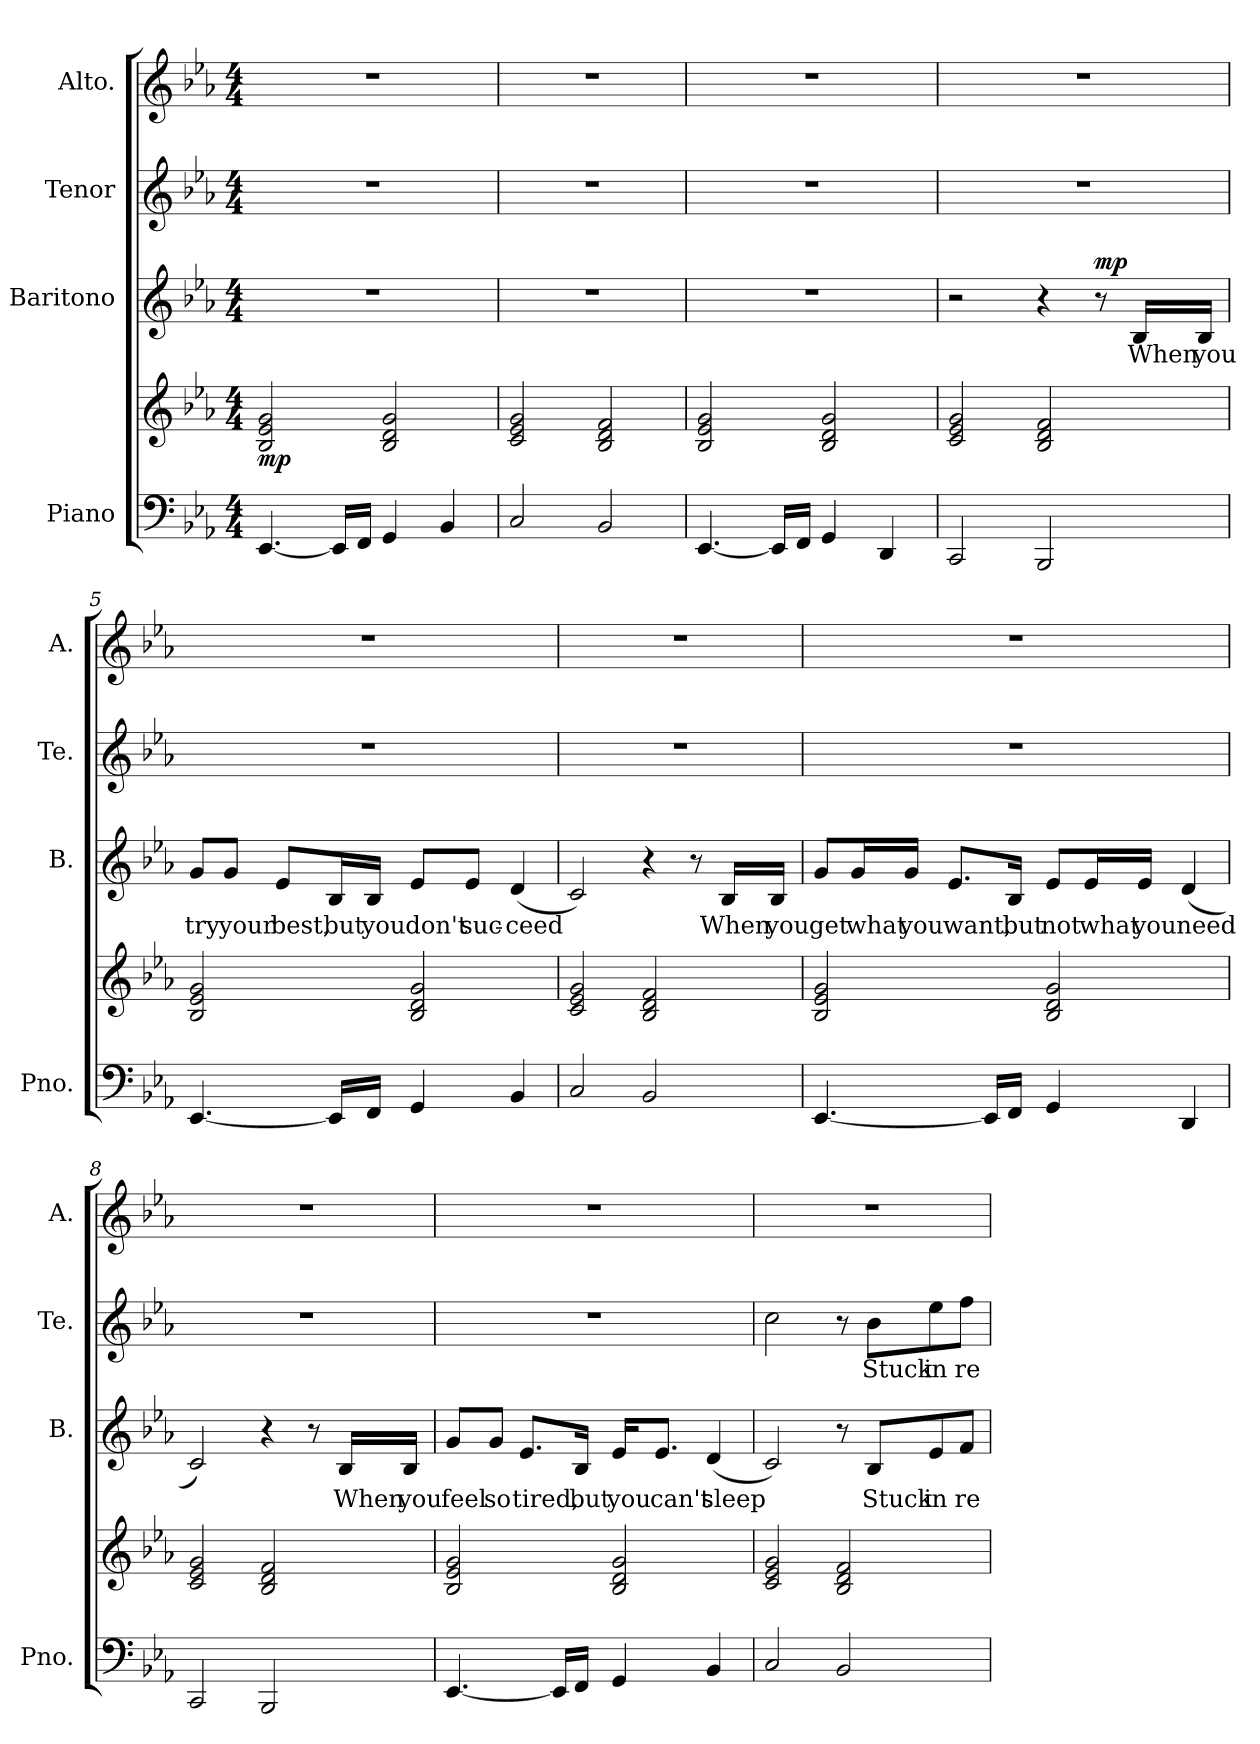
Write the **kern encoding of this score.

**kern	**kern	**dynam	**kern	**text	**dynam	**kern	**text	**kern
*part4	*part4	*part4	*part3	*part3	*part3	*part2	*part2	*part1
*staff5	*staff4	*staff4/5	*staff3	*staff3	*staff3	*staff2	*staff2	*staff1
*I"Piano	*	*	*I"Baritono	*	*	*I"Tenor	*	*I"Alto.
*I'Pno.	*	*	*I'B.	*	*	*I'Te.	*	*I'A.
*clefF4	*clefG2	*	*clefG2	*	*	*clefG2	*	*clefG2
*k[b-e-a-]	*k[b-e-a-]	*	*k[b-e-a-]	*	*	*k[b-e-a-]	*	*k[b-e-a-]
*M4/4	*M4/4	*	*M4/4	*	*	*M4/4	*	*M4/4
*MM68	*MM68	*	*MM68	*	*	*MM68	*	*MM68
=1	=1	=1	=1	=1	=1	=1	=1	=1
!	!	!LO:DY:b	!	!	!	!	!	!
[4.EE-/	2B-/ 2e-/ 2g/	mp	1r	.	.	1r	.	1r
16EE-/LL]	.	.	.	.	.	.	.	.
16FF/JJ	.	.	.	.	.	.	.	.
4GG/	2B-/ 2d/ 2g/	.	.	.	.	.	.	.
4BB-/	.	.	.	.	.	.	.	.
=2	=2	=2	=2	=2	=2	=2	=2	=2
2C/	2c/ 2e-/ 2g/	.	1r	.	.	1r	.	1r
2BB-/	2B-/ 2d/ 2f/	.	.	.	.	.	.	.
=3	=3	=3	=3	=3	=3	=3	=3	=3
[4.EE-/	2B-/ 2e-/ 2g/	.	1r	.	.	1r	.	1r
16EE-/LL]	.	.	.	.	.	.	.	.
16FF/JJ	.	.	.	.	.	.	.	.
4GG/	2B-/ 2d/ 2g/	.	.	.	.	.	.	.
4DD/	.	.	.	.	.	.	.	.
=4	=4	=4	=4	=4	=4	=4	=4	=4
2CC/	2c/ 2e-/ 2g/	.	2r	.	.	1r	.	1r
2BBB-/	2B-/ 2d/ 2f/	.	4r	.	.	.	.	.
!	!	!	!	!	!LO:DY:b	!	!	!
.	.	.	8r	.	mp	.	.	.
!	!	!	!	!LO:LY:b	!	!	!	!
.	.	.	16B-/LL	When	.	.	.	.
!	!	!	!	!LO:LY:b	!	!	!	!
.	.	.	16B-/JJ	you	.	.	.	.
=5	=5	=5	=5	=5	=5	=5	=5	=5
!	!	!	!	!LO:LY:b	!	!	!	!
[4.EE-/	2B-/ 2e-/ 2g/	.	8g/L	try	.	1r	.	1r
!	!	!	!	!LO:LY:b	!	!	!	!
.	.	.	8g/J	your	.	.	.	.
!	!	!	!	!LO:LY:b	!	!	!	!
.	.	.	8e-/L	best,	.	.	.	.
!	!	!	!	!LO:LY:b	!	!	!	!
16EE-/LL]	.	.	16B-/L	but	.	.	.	.
!	!	!	!	!LO:LY:b	!	!	!	!
16FF/JJ	.	.	16B-/JJ	you	.	.	.	.
!	!	!	!	!LO:LY:b	!	!	!	!
4GG/	2B-/ 2d/ 2g/	.	8e-/L	don't	.	.	.	.
!	!	!	!	!LO:LY:b	!	!	!	!
.	.	.	8e-/J	suc-	.	.	.	.
!	!	!	!	!LO:LY:b	!	!	!	!
4BB-/	.	.	(4d/	-ceed	.	.	.	.
!!LO:LB:g=z
=6	=6	=6	=6	=6	=6	=6	=6	=6
2C/	2c/ 2e-/ 2g/	.	2c/)	.	.	1r	.	1r
2BB-/	2B-/ 2d/ 2f/	.	4r	.	.	.	.	.
.	.	.	8r	.	.	.	.	.
!	!	!	!	!LO:LY:b	!	!	!	!
.	.	.	16B-/LL	When	.	.	.	.
!	!	!	!	!LO:LY:b	!	!	!	!
.	.	.	16B-/JJ	you	.	.	.	.
=7	=7	=7	=7	=7	=7	=7	=7	=7
!	!	!	!	!LO:LY:b	!	!	!	!
[4.EE-/	2B-/ 2e-/ 2g/	.	8g/L	get	.	1r	.	1r
!	!	!	!	!LO:LY:b	!	!	!	!
.	.	.	16g/L	what	.	.	.	.
!	!	!	!	!LO:LY:b	!	!	!	!
.	.	.	16g/JJ	you	.	.	.	.
!	!	!	!	!LO:LY:b	!	!	!	!
.	.	.	8.e-/L	want,	.	.	.	.
16EE-/LL]	.	.	.	.	.	.	.	.
!	!	!	!	!LO:LY:b	!	!	!	!
16FF/JJ	.	.	16B-/Jk	but	.	.	.	.
!	!	!	!	!LO:LY:b	!	!	!	!
4GG/	2B-/ 2d/ 2g/	.	8e-/L	not	.	.	.	.
!	!	!	!	!LO:LY:b	!	!	!	!
.	.	.	16e-/L	what	.	.	.	.
!	!	!	!	!LO:LY:b	!	!	!	!
.	.	.	16e-/JJ	you	.	.	.	.
!	!	!	!	!LO:LY:b	!	!	!	!
4DD/	.	.	(4d/	need	.	.	.	.
=8	=8	=8	=8	=8	=8	=8	=8	=8
2CC/	2c/ 2e-/ 2g/	.	2c/)	.	.	1r	.	1r
2BBB-/	2B-/ 2d/ 2f/	.	4r	.	.	.	.	.
.	.	.	8r	.	.	.	.	.
!	!	!	!	!LO:LY:b	!	!	!	!
.	.	.	16B-/LL	When	.	.	.	.
!	!	!	!	!LO:LY:b	!	!	!	!
.	.	.	16B-/JJ	you	.	.	.	.
=9	=9	=9	=9	=9	=9	=9	=9	=9
!	!	!	!	!LO:LY:b	!	!	!	!
[4.EE-/	2B-/ 2e-/ 2g/	.	8g/L	feel	.	1r	.	1r
!	!	!	!	!LO:LY:b	!	!	!	!
.	.	.	8g/J	so	.	.	.	.
!	!	!	!	!LO:LY:b	!	!	!	!
.	.	.	8.e-/L	tired,	.	.	.	.
16EE-/LL]	.	.	.	.	.	.	.	.
!	!	!	!	!LO:LY:b	!	!	!	!
16FF/JJ	.	.	16B-/Jk	but	.	.	.	.
!	!	!	!	!LO:LY:b	!	!	!	!
4GG/	2B-/ 2d/ 2g/	.	16e-/KL	you	.	.	.	.
!	!	!	!	!LO:LY:b	!	!	!	!
.	.	.	8.e-/J	can't	.	.	.	.
!	!	!	!	!LO:LY:b	!	!	!	!
4BB-/	.	.	(4d/	sleep	.	.	.	.
!!LO:LB:g=z
=10	=10	=10	=10	=10	=10	=10	=10	=10
2C/	2c/ 2e-/ 2g/	.	2c/)	.	.	2cc\	.	1r
2BB-/	2B-/ 2d/ 2f/	.	8r	.	.	8r	.	.
!	!	!	!	!LO:LY:b	!	!	!LO:LY:b	!
.	.	.	8B-/L	Stuck	.	8b-\L	Stuck	.
!	!	!	!	!LO:LY:b	!	!	!LO:LY:b	!
.	.	.	8e-/	in	.	8ee-\	in	.
!	!	!	!	!LO:LY:b	!	!	!LO:LY:b	!
.	.	.	8f/J	re-	.	8ff\J	re-	.
=	=	=	=	=	=	=	=	=
*-	*-	*-	*-	*-	*-	*-	*-	*-
